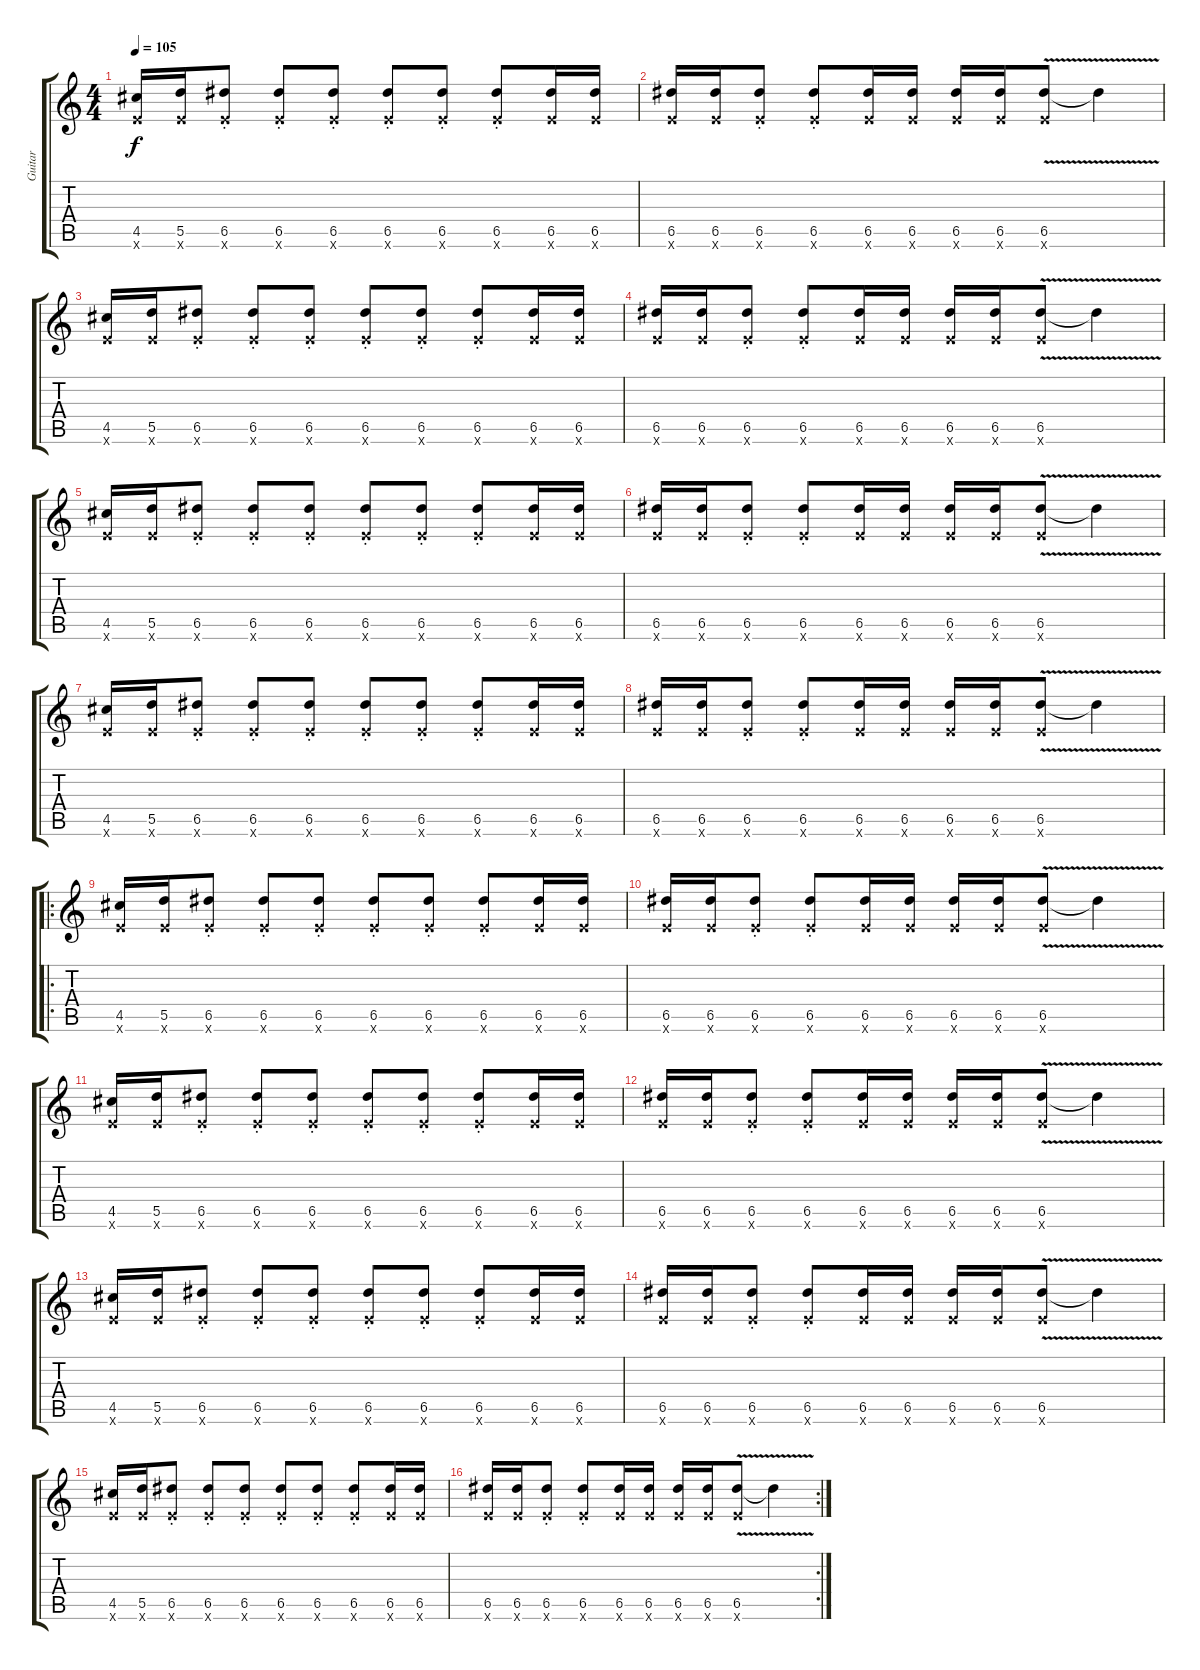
\track ("Guitar" "Guitar") {instrument electricguitarmuted}
\staff {score tabs}
\tuning (E5 B4 G4 D4 A3 E3) {hide}
\ts (4 4)
\tempo 105
\clef g2
\ks c
(4.5 0.6{x}).16{dy f instrument distortionguitar} (5.5 0.6{x}).16 (6.5{st} 0.6{x}).8 (6.5{st} 0.6{x}).8 (6.5{st} 0.6{x}).8 (6.5{st} 0.6{x}).8 (6.5{st} 0.6{x}).8 (6.5{st} 0.6{x}).8 (6.5 0.6{x}).16 (6.5 0.6{x}).16 |
(6.5 0.6{x}).16 (6.5 0.6{x}).16 (6.5{st} 0.6{x}).8 (6.5{st} 0.6{x}).8 (6.5 0.6{x}).16 (6.5 0.6{x}).16 (6.5 0.6{x}).16 (6.5 0.6{x}).16 (6.5{v} 0.6{x}).8 6.5{t}.4 |
(4.5 0.6{x}).16{instrument distortionguitar} (5.5 0.6{x}).16 (6.5{st} 0.6{x}).8 (6.5{st} 0.6{x}).8 (6.5{st} 0.6{x}).8 (6.5{st} 0.6{x}).8 (6.5{st} 0.6{x}).8 (6.5{st} 0.6{x}).8 (6.5 0.6{x}).16 (6.5 0.6{x}).16 |
(6.5 0.6{x}).16 (6.5 0.6{x}).16 (6.5{st} 0.6{x}).8 (6.5{st} 0.6{x}).8 (6.5 0.6{x}).16 (6.5 0.6{x}).16 (6.5 0.6{x}).16 (6.5 0.6{x}).16 (6.5{v} 0.6{x}).8 6.5{t}.4 |
(4.5 0.6{x}).16{instrument distortionguitar} (5.5 0.6{x}).16 (6.5{st} 0.6{x}).8 (6.5{st} 0.6{x}).8 (6.5{st} 0.6{x}).8 (6.5{st} 0.6{x}).8 (6.5{st} 0.6{x}).8 (6.5{st} 0.6{x}).8 (6.5 0.6{x}).16 (6.5 0.6{x}).16 |
(6.5 0.6{x}).16 (6.5 0.6{x}).16 (6.5{st} 0.6{x}).8 (6.5{st} 0.6{x}).8 (6.5 0.6{x}).16 (6.5 0.6{x}).16 (6.5 0.6{x}).16 (6.5 0.6{x}).16 (6.5{v} 0.6{x}).8 6.5{t}.4 |
(4.5 0.6{x}).16{instrument distortionguitar} (5.5 0.6{x}).16 (6.5{st} 0.6{x}).8 (6.5{st} 0.6{x}).8 (6.5{st} 0.6{x}).8 (6.5{st} 0.6{x}).8 (6.5{st} 0.6{x}).8 (6.5{st} 0.6{x}).8 (6.5 0.6{x}).16 (6.5 0.6{x}).16 |
(6.5 0.6{x}).16 (6.5 0.6{x}).16 (6.5{st} 0.6{x}).8 (6.5{st} 0.6{x}).8 (6.5 0.6{x}).16 (6.5 0.6{x}).16 (6.5 0.6{x}).16 (6.5 0.6{x}).16 (6.5{v} 0.6{x}).8 6.5{t}.4 |
\ro
(4.5 0.6{x}).16{instrument distortionguitar} (5.5 0.6{x}).16 (6.5{st} 0.6{x}).8 (6.5{st} 0.6{x}).8 (6.5{st} 0.6{x}).8 (6.5{st} 0.6{x}).8 (6.5{st} 0.6{x}).8 (6.5{st} 0.6{x}).8 (6.5 0.6{x}).16 (6.5 0.6{x}).16 |
(6.5 0.6{x}).16 (6.5 0.6{x}).16 (6.5{st} 0.6{x}).8 (6.5{st} 0.6{x}).8 (6.5 0.6{x}).16 (6.5 0.6{x}).16 (6.5 0.6{x}).16 (6.5 0.6{x}).16 (6.5{v} 0.6{x}).8 6.5{t}.4 |
(4.5 0.6{x}).16{instrument distortionguitar} (5.5 0.6{x}).16 (6.5{st} 0.6{x}).8 (6.5{st} 0.6{x}).8 (6.5{st} 0.6{x}).8 (6.5{st} 0.6{x}).8 (6.5{st} 0.6{x}).8 (6.5{st} 0.6{x}).8 (6.5 0.6{x}).16 (6.5 0.6{x}).16 |
(6.5 0.6{x}).16 (6.5 0.6{x}).16 (6.5{st} 0.6{x}).8 (6.5{st} 0.6{x}).8 (6.5 0.6{x}).16 (6.5 0.6{x}).16 (6.5 0.6{x}).16 (6.5 0.6{x}).16 (6.5{v} 0.6{x}).8 6.5{t}.4 |
(4.5 0.6{x}).16{instrument distortionguitar} (5.5 0.6{x}).16 (6.5{st} 0.6{x}).8 (6.5{st} 0.6{x}).8 (6.5{st} 0.6{x}).8 (6.5{st} 0.6{x}).8 (6.5{st} 0.6{x}).8 (6.5{st} 0.6{x}).8 (6.5 0.6{x}).16 (6.5 0.6{x}).16 |
(6.5 0.6{x}).16 (6.5 0.6{x}).16 (6.5{st} 0.6{x}).8 (6.5{st} 0.6{x}).8 (6.5 0.6{x}).16 (6.5 0.6{x}).16 (6.5 0.6{x}).16 (6.5 0.6{x}).16 (6.5{v} 0.6{x}).8 6.5{t}.4 |
(4.5 0.6{x}).16{instrument distortionguitar} (5.5 0.6{x}).16 (6.5{st} 0.6{x}).8 (6.5{st} 0.6{x}).8 (6.5{st} 0.6{x}).8 (6.5{st} 0.6{x}).8 (6.5{st} 0.6{x}).8 (6.5{st} 0.6{x}).8 (6.5 0.6{x}).16 (6.5 0.6{x}).16 |
\rc 2
(6.5 0.6{x}).16 (6.5 0.6{x}).16 (6.5{st} 0.6{x}).8 (6.5{st} 0.6{x}).8 (6.5 0.6{x}).16 (6.5 0.6{x}).16 (6.5 0.6{x}).16 (6.5 0.6{x}).16 (6.5{v} 0.6{x}).8 6.5{t}.4
